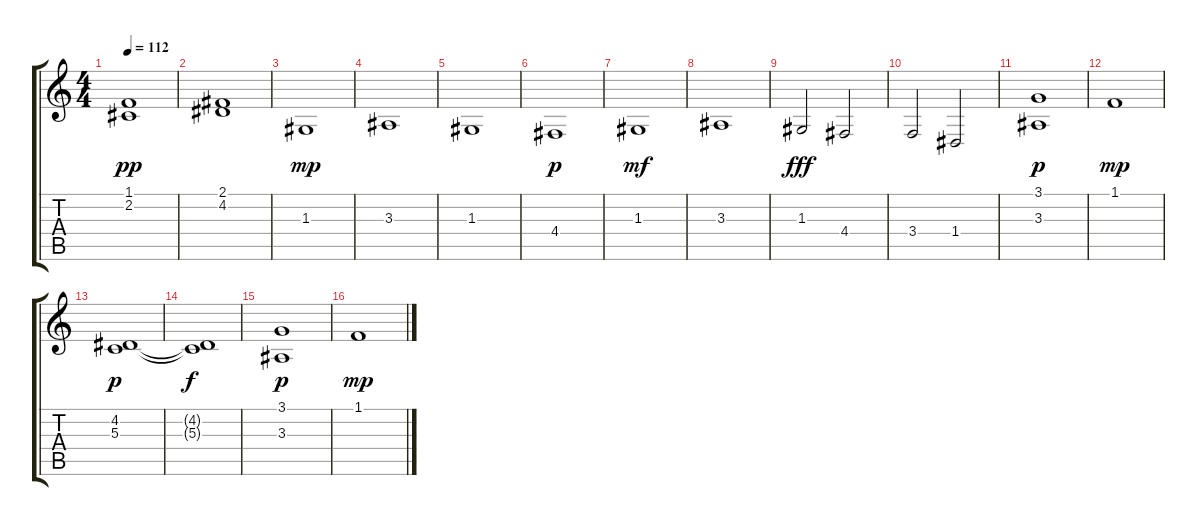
\track "" {instrument stringensemble2}
\staff {score tabs}
\tuning (E4 B3 G3 D3 A2 E2) {hide}
\ts (4 4)
\tempo 112
\clef g2
\ks c
(1.1 2.2).1{dy pp} |
(2.1 4.2).1 |
1.3.1{dy mp} |
3.3.1 |
1.3.1 |
4.4.1{dy p} |
1.3.1{dy mf} |
3.3.1 |
1.3.2{dy fff} 4.4.2 |
3.4.2 1.4.2 |
(3.1 3.3).1{dy p} |
1.1.1{dy mp} |
(4.2 5.3).1{dy p} |
(4.2{t} 5.3{t}).1{dy f} |
(3.1 3.3).1{dy p} |
1.1.1{dy mp}
